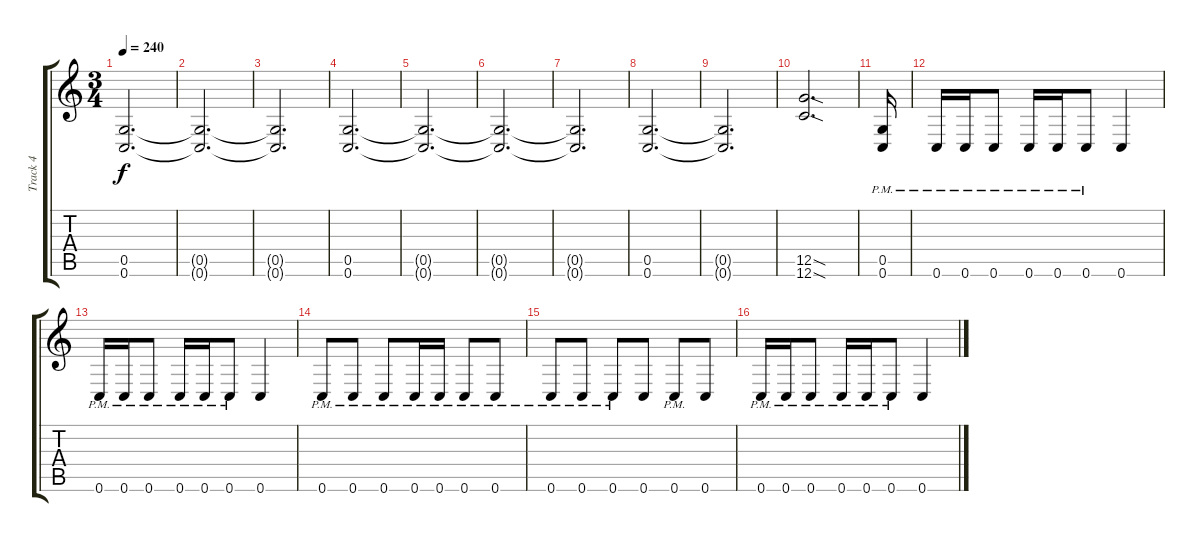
\track ("Track 4" "Track 4") {instrument distortionguitar}
\staff {score tabs}
\tuning (D4 A3 F3 C3 G2 C2) {hide}
\ts (3 4)
\tempo 240
\clef g2
\ks c
(0.5{t} 0.6{t}).2{d dy f} |
(0.5{t} 0.6{t}).2{d} |
(0.5{t} 0.6{t}).2{d} |
(0.5 0.6).2{d} |
(0.5{t} 0.6{t}).2{d} |
(0.5{t} 0.6{t}).2{d} |
(0.5{t} 0.6{t}).2{d} |
(0.5 0.6).2{d} |
(0.5{t} 0.6{t}).2{d} |
(12.5{sod} 12.6{sod}).2{d} |
(0.5{pm} 0.6{pm}).16 |
0.6{pm}.16 0.6{pm}.16 0.6{pm}.8 0.6{pm}.16 0.6{pm}.16 0.6{pm}.8 0.6.4 |
0.6{pm}.16 0.6{pm}.16 0.6{pm}.8 0.6{pm}.16 0.6{pm}.16 0.6{pm}.8 0.6.4 |
0.6{pm}.8 0.6{pm}.8 0.6{pm}.8 0.6{pm}.16 0.6{pm}.16 0.6{pm}.8 0.6{pm}.8 |
0.6{pm}.8 0.6{pm}.8 0.6{pm}.8 0.6.8 0.6{pm}.8 0.6.8 |
0.6{pm}.16 0.6{pm}.16 0.6{pm}.8 0.6{pm}.16 0.6{pm}.16 0.6{pm}.8 0.6.4
